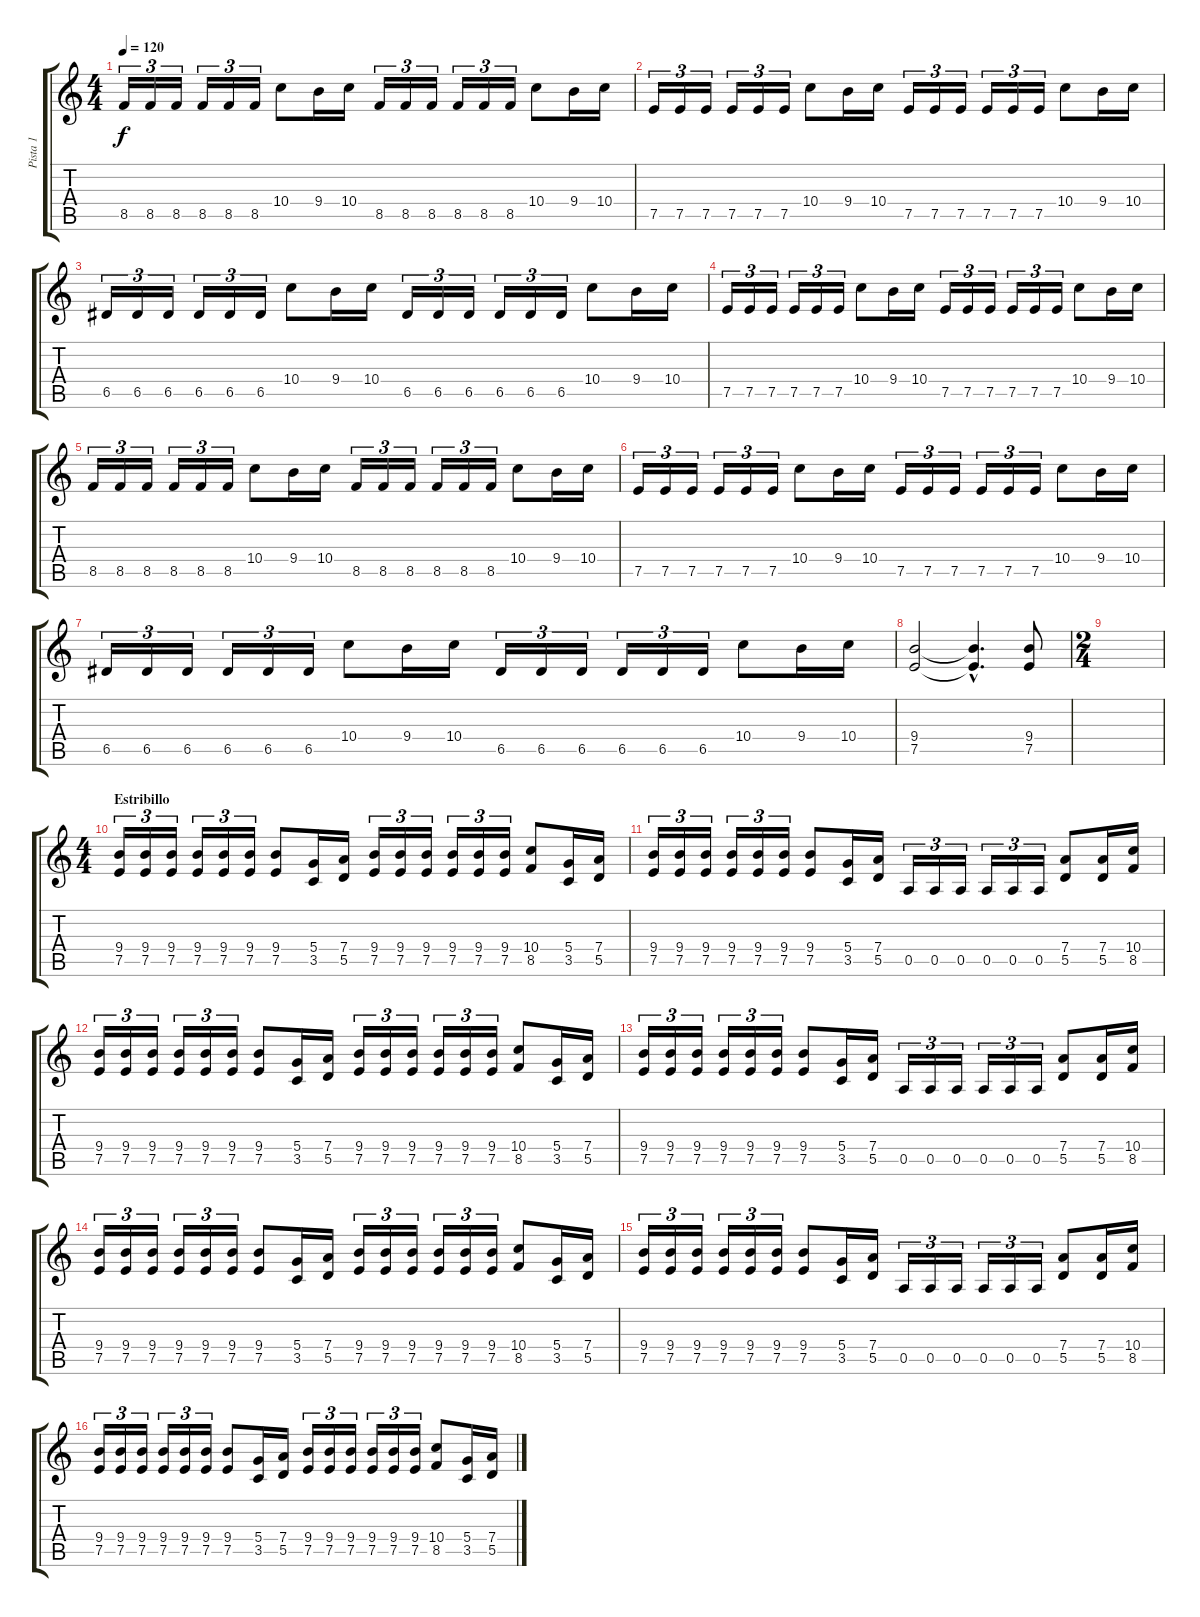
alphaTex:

\track ("Pista 1" "Pista 1") {instrument distortionguitar}
\staff {score tabs}
\tuning (E4 B3 G3 D3 A2 E2) {hide}
\ts (4 4)
\tempo 120
\clef g2
\ks c
8.5.16{tu (3 2) dy f} 8.5.16{tu (3 2)} 8.5.16{tu (3 2)} 8.5.16{tu (3 2)} 8.5.16{tu (3 2)} 8.5.16{tu (3 2)} 10.4.8 9.4.16 10.4.16 8.5.16{tu (3 2)} 8.5.16{tu (3 2)} 8.5.16{tu (3 2)} 8.5.16{tu (3 2)} 8.5.16{tu (3 2)} 8.5.16{tu (3 2)} 10.4.8 9.4.16 10.4.16 |
7.5.16{tu (3 2)} 7.5.16{tu (3 2)} 7.5.16{tu (3 2)} 7.5.16{tu (3 2)} 7.5.16{tu (3 2)} 7.5.16{tu (3 2)} 10.4.8 9.4.16 10.4.16 7.5.16{tu (3 2)} 7.5.16{tu (3 2)} 7.5.16{tu (3 2)} 7.5.16{tu (3 2)} 7.5.16{tu (3 2)} 7.5.16{tu (3 2)} 10.4.8 9.4.16 10.4.16 |
6.5.16{tu (3 2)} 6.5.16{tu (3 2)} 6.5.16{tu (3 2)} 6.5.16{tu (3 2)} 6.5.16{tu (3 2)} 6.5.16{tu (3 2)} 10.4.8 9.4.16 10.4.16 6.5.16{tu (3 2)} 6.5.16{tu (3 2)} 6.5.16{tu (3 2)} 6.5.16{tu (3 2)} 6.5.16{tu (3 2)} 6.5.16{tu (3 2)} 10.4.8 9.4.16 10.4.16 |
7.5.16{tu (3 2)} 7.5.16{tu (3 2)} 7.5.16{tu (3 2)} 7.5.16{tu (3 2)} 7.5.16{tu (3 2)} 7.5.16{tu (3 2)} 10.4.8 9.4.16 10.4.16 7.5.16{tu (3 2)} 7.5.16{tu (3 2)} 7.5.16{tu (3 2)} 7.5.16{tu (3 2)} 7.5.16{tu (3 2)} 7.5.16{tu (3 2)} 10.4.8 9.4.16 10.4.16 |
8.5.16{tu (3 2)} 8.5.16{tu (3 2)} 8.5.16{tu (3 2)} 8.5.16{tu (3 2)} 8.5.16{tu (3 2)} 8.5.16{tu (3 2)} 10.4.8 9.4.16 10.4.16 8.5.16{tu (3 2)} 8.5.16{tu (3 2)} 8.5.16{tu (3 2)} 8.5.16{tu (3 2)} 8.5.16{tu (3 2)} 8.5.16{tu (3 2)} 10.4.8 9.4.16 10.4.16 |
7.5.16{tu (3 2)} 7.5.16{tu (3 2)} 7.5.16{tu (3 2)} 7.5.16{tu (3 2)} 7.5.16{tu (3 2)} 7.5.16{tu (3 2)} 10.4.8 9.4.16 10.4.16 7.5.16{tu (3 2)} 7.5.16{tu (3 2)} 7.5.16{tu (3 2)} 7.5.16{tu (3 2)} 7.5.16{tu (3 2)} 7.5.16{tu (3 2)} 10.4.8 9.4.16 10.4.16 |
6.5.16{tu (3 2)} 6.5.16{tu (3 2)} 6.5.16{tu (3 2)} 6.5.16{tu (3 2)} 6.5.16{tu (3 2)} 6.5.16{tu (3 2)} 10.4.8 9.4.16 10.4.16 6.5.16{tu (3 2)} 6.5.16{tu (3 2)} 6.5.16{tu (3 2)} 6.5.16{tu (3 2)} 6.5.16{tu (3 2)} 6.5.16{tu (3 2)} 10.4.8 9.4.16 10.4.16 |
(9.4 7.5).2 (9.4{hac t} 7.5{hac t}).4{d} (9.4 7.5).8 |
\ts (2 4)
|
\ts (4 4)
\section ("" "Estribillo")
(9.4 7.5).16{tu (3 2)} (9.4 7.5).16{tu (3 2)} (9.4 7.5).16{tu (3 2)} (9.4 7.5).16{tu (3 2)} (9.4 7.5).16{tu (3 2)} (9.4 7.5).16{tu (3 2)} (9.4 7.5).8 (5.4 3.5).16 (7.4 5.5).16 (9.4 7.5).16{tu (3 2)} (9.4 7.5).16{tu (3 2)} (9.4 7.5).16{tu (3 2)} (9.4 7.5).16{tu (3 2)} (9.4 7.5).16{tu (3 2)} (9.4 7.5).16{tu (3 2)} (10.4 8.5).8 (5.4 3.5).16 (7.4 5.5).16 |
(9.4 7.5).16{tu (3 2)} (9.4 7.5).16{tu (3 2)} (9.4 7.5).16{tu (3 2)} (9.4 7.5).16{tu (3 2)} (9.4 7.5).16{tu (3 2)} (9.4 7.5).16{tu (3 2)} (9.4 7.5).8 (5.4 3.5).16 (7.4 5.5).16 0.5.16{tu (3 2)} 0.5.16{tu (3 2)} 0.5.16{tu (3 2)} 0.5.16{tu (3 2)} 0.5.16{tu (3 2)} 0.5.16{tu (3 2)} (7.4 5.5).8 (7.4 5.5).16 (10.4 8.5).16 |
(9.4 7.5).16{tu (3 2)} (9.4 7.5).16{tu (3 2)} (9.4 7.5).16{tu (3 2)} (9.4 7.5).16{tu (3 2)} (9.4 7.5).16{tu (3 2)} (9.4 7.5).16{tu (3 2)} (9.4 7.5).8 (5.4 3.5).16 (7.4 5.5).16 (9.4 7.5).16{tu (3 2)} (9.4 7.5).16{tu (3 2)} (9.4 7.5).16{tu (3 2)} (9.4 7.5).16{tu (3 2)} (9.4 7.5).16{tu (3 2)} (9.4 7.5).16{tu (3 2)} (10.4 8.5).8 (5.4 3.5).16 (7.4 5.5).16 |
(9.4 7.5).16{tu (3 2)} (9.4 7.5).16{tu (3 2)} (9.4 7.5).16{tu (3 2)} (9.4 7.5).16{tu (3 2)} (9.4 7.5).16{tu (3 2)} (9.4 7.5).16{tu (3 2)} (9.4 7.5).8 (5.4 3.5).16 (7.4 5.5).16 0.5.16{tu (3 2)} 0.5.16{tu (3 2)} 0.5.16{tu (3 2)} 0.5.16{tu (3 2)} 0.5.16{tu (3 2)} 0.5.16{tu (3 2)} (7.4 5.5).8 (7.4 5.5).16 (10.4 8.5).16 |
(9.4 7.5).16{tu (3 2)} (9.4 7.5).16{tu (3 2)} (9.4 7.5).16{tu (3 2)} (9.4 7.5).16{tu (3 2)} (9.4 7.5).16{tu (3 2)} (9.4 7.5).16{tu (3 2)} (9.4 7.5).8 (5.4 3.5).16 (7.4 5.5).16 (9.4 7.5).16{tu (3 2)} (9.4 7.5).16{tu (3 2)} (9.4 7.5).16{tu (3 2)} (9.4 7.5).16{tu (3 2)} (9.4 7.5).16{tu (3 2)} (9.4 7.5).16{tu (3 2)} (10.4 8.5).8 (5.4 3.5).16 (7.4 5.5).16 |
(9.4 7.5).16{tu (3 2)} (9.4 7.5).16{tu (3 2)} (9.4 7.5).16{tu (3 2)} (9.4 7.5).16{tu (3 2)} (9.4 7.5).16{tu (3 2)} (9.4 7.5).16{tu (3 2)} (9.4 7.5).8 (5.4 3.5).16 (7.4 5.5).16 0.5.16{tu (3 2)} 0.5.16{tu (3 2)} 0.5.16{tu (3 2)} 0.5.16{tu (3 2)} 0.5.16{tu (3 2)} 0.5.16{tu (3 2)} (7.4 5.5).8 (7.4 5.5).16 (10.4 8.5).16 |
(9.4 7.5).16{tu (3 2)} (9.4 7.5).16{tu (3 2)} (9.4 7.5).16{tu (3 2)} (9.4 7.5).16{tu (3 2)} (9.4 7.5).16{tu (3 2)} (9.4 7.5).16{tu (3 2)} (9.4 7.5).8 (5.4 3.5).16 (7.4 5.5).16 (9.4 7.5).16{tu (3 2)} (9.4 7.5).16{tu (3 2)} (9.4 7.5).16{tu (3 2)} (9.4 7.5).16{tu (3 2)} (9.4 7.5).16{tu (3 2)} (9.4 7.5).16{tu (3 2)} (10.4 8.5).8 (5.4 3.5).16 (7.4 5.5).16
